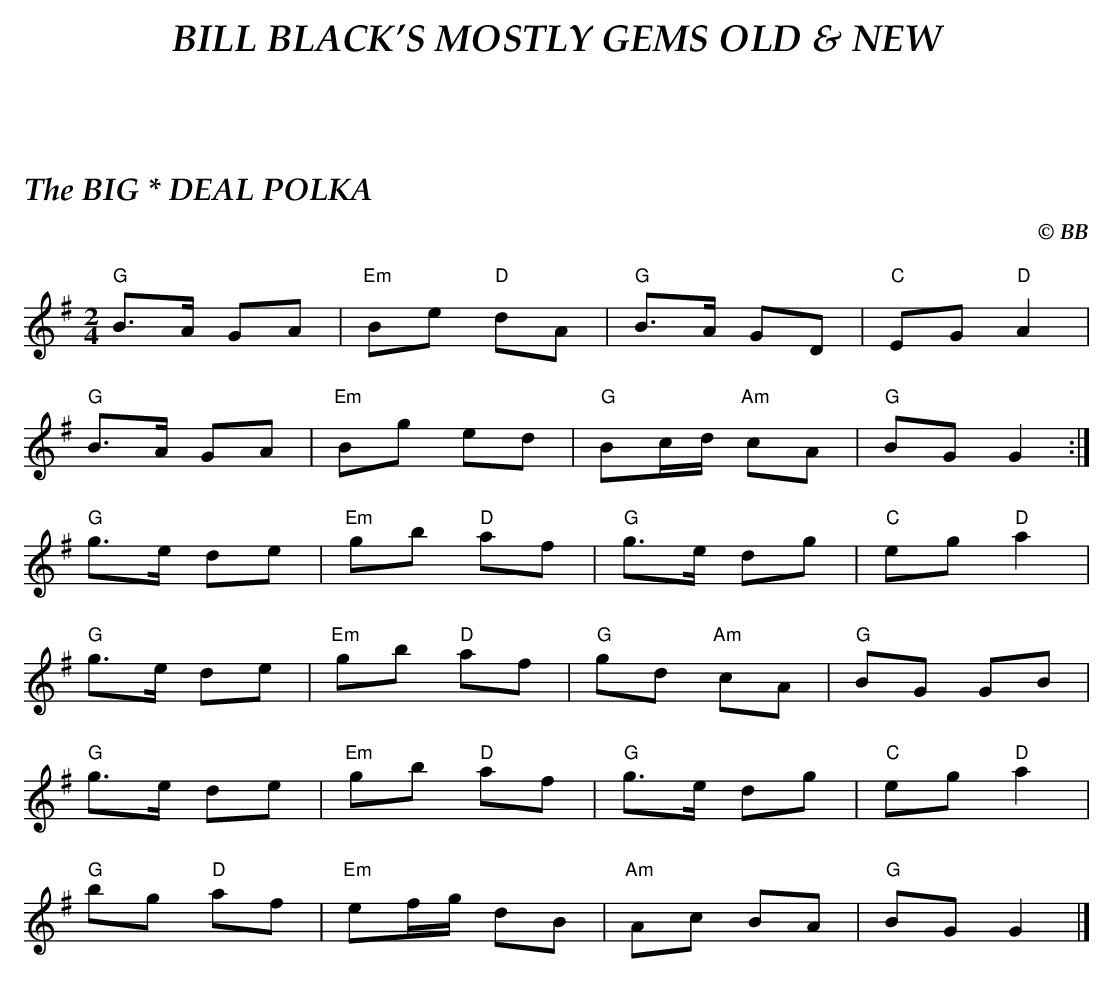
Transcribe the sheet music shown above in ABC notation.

X:1
T:BIG * DEAL POLKA, The
C:© BB
M:2/4
L:1/8
Q:1/4=120
K:G
"G"B>A GA|"Em"Be "D"dA|"G"B>A GD|"C"EG "D"A2|
"G"B>A GA|"Em"Bg ed|"G" Bc/d/ "Am"cA|"G"BG G2 :|
"G"g>e de|"Em"gb "D"af|"G"g>e dg|"C"eg "D"a2|
"G"g>e de|"Em"gb "D"af|"G"gd "Am"cA|"G"BG GB|
"G"g>e de|"Em"gb "D"af|"G"g>e dg|"C"eg "D"a2|
"G"bg "D"af|"Em"ef/g/ dB|"Am"Ac BA|"G"BG G2|]
